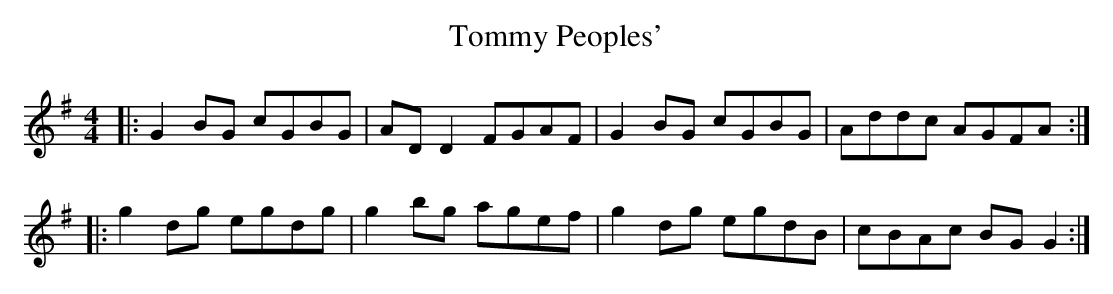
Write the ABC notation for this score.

X:1
T: Tommy Peoples'
M: 4/4
L: 1/8
K: Gmaj
|:G2BG cGBG|ADD2 FGAF|G2BG cGBG|Addc AGFA:|
|:g2dg egdg|g2bg agef|g2dg egdB|cBAc BGG2:|
